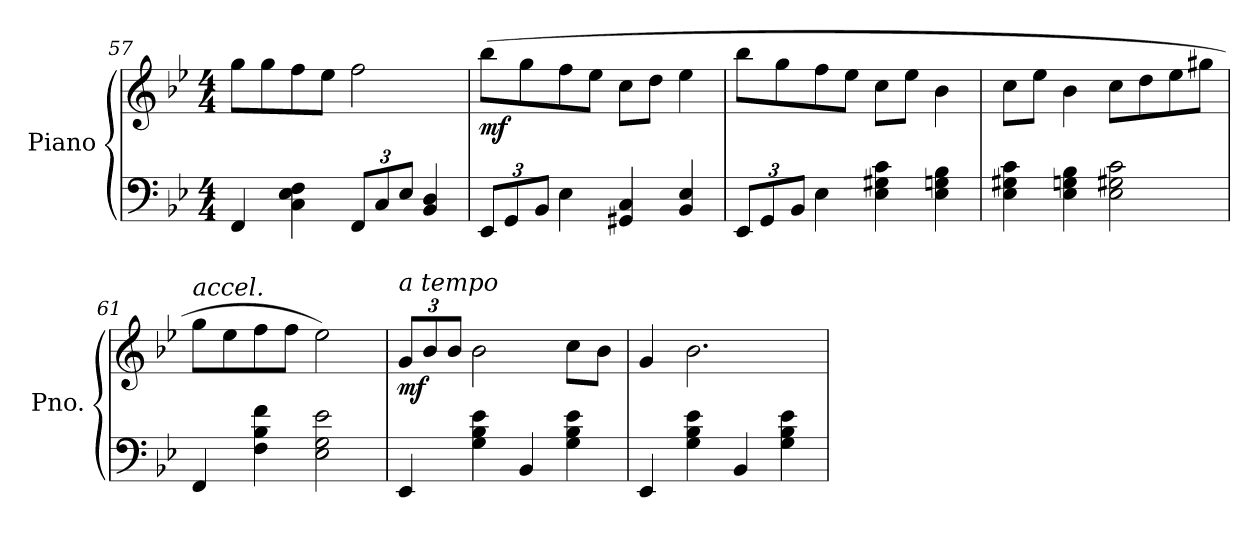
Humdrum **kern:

**kern	**kern	**dynam
*part1	*part1	*part1
*staff2	*staff1	*staff1/2
*I"Piano	*	*
*I'Pno.	*	*
*clefF4	*clefG2	*
*k[b-e-]	*k[b-e-]	*
*M4/4	*M4/4	*
=57	=57	=57
4FF/	8gg\L	.
.	8gg\	.
4C\ 4E-\ 4F\	8ff\	.
.	8ee-\J	.
*Xbrackettup	*	*
12FF/L	2ff\	.
12C/	.	.
12E-/J	.	.
4BB-/ 4D/	.	.
!!LO:LB:g=z
=58	=58	=58
!	!	!LO:DY:b
12EE-/L	(8bb-\L	mf
12GG/	.	.
.	8gg\	.
12BB-/J	.	.
4E-\	8ff\	.
.	8ee-\J	.
4GG#X/ 4C/	8cc\L	.
.	8dd\J	.
4BB-/ 4E-/	4ee-\	.
=59	=59	=59
12EE-/L	8bb-\L	.
12GG/	.	.
.	8gg\	.
12BB-/J	.	.
4E-\	8ff\	.
.	8ee-\J	.
4E-\ 4G#X\ 4c\	8cc\L	.
.	8ee-\J	.
4E-\ 4Gn\ 4B-\	4b-\	.
=60	=60	=60
4E-\ 4G#X\ 4c\	8cc\L	.
.	8ee-\J	.
4E-\ 4Gn\ 4B-\	4b-\	.
2E-\ 2G#X\ 2c\	8cc\L	.
.	8dd\	.
.	8ee-\	.
.	8gg#X\J	.
=61	=61	=61
*	*MM107	*
!	!LO:TX:a:i:t=accel.	!
4FF/	8gg\L	.
.	8ee-\	.
4F\ 4B-\ 4f\	8ff\	.
.	8ff\J	.
2E-\ 2G\ 2e-\	2ee-\)	.
!!LO:LB:g=z
=62	=62	=62
*	*Xbrackettup	*
*	*MM115	*
!	!LO:TX:a:i:t=a tempo	!
!	!	!LO:DY:b
4EE-/	12g/L	mf
.	12b-/	.
.	12b-/J	.
4G\ 4B-\ 4e-\	2b-\	.
4BB-/	.	.
4G\ 4B-\ 4e-\	8cc\L	.
.	8b-\J	.
=63	=63	=63
4EE-/	4g/	.
4G\ 4B-\ 4e-\	2.b-\	.
4BB-/	.	.
4G\ 4B-\ 4e-\	.	.
=	=	=
*-	*-	*-
